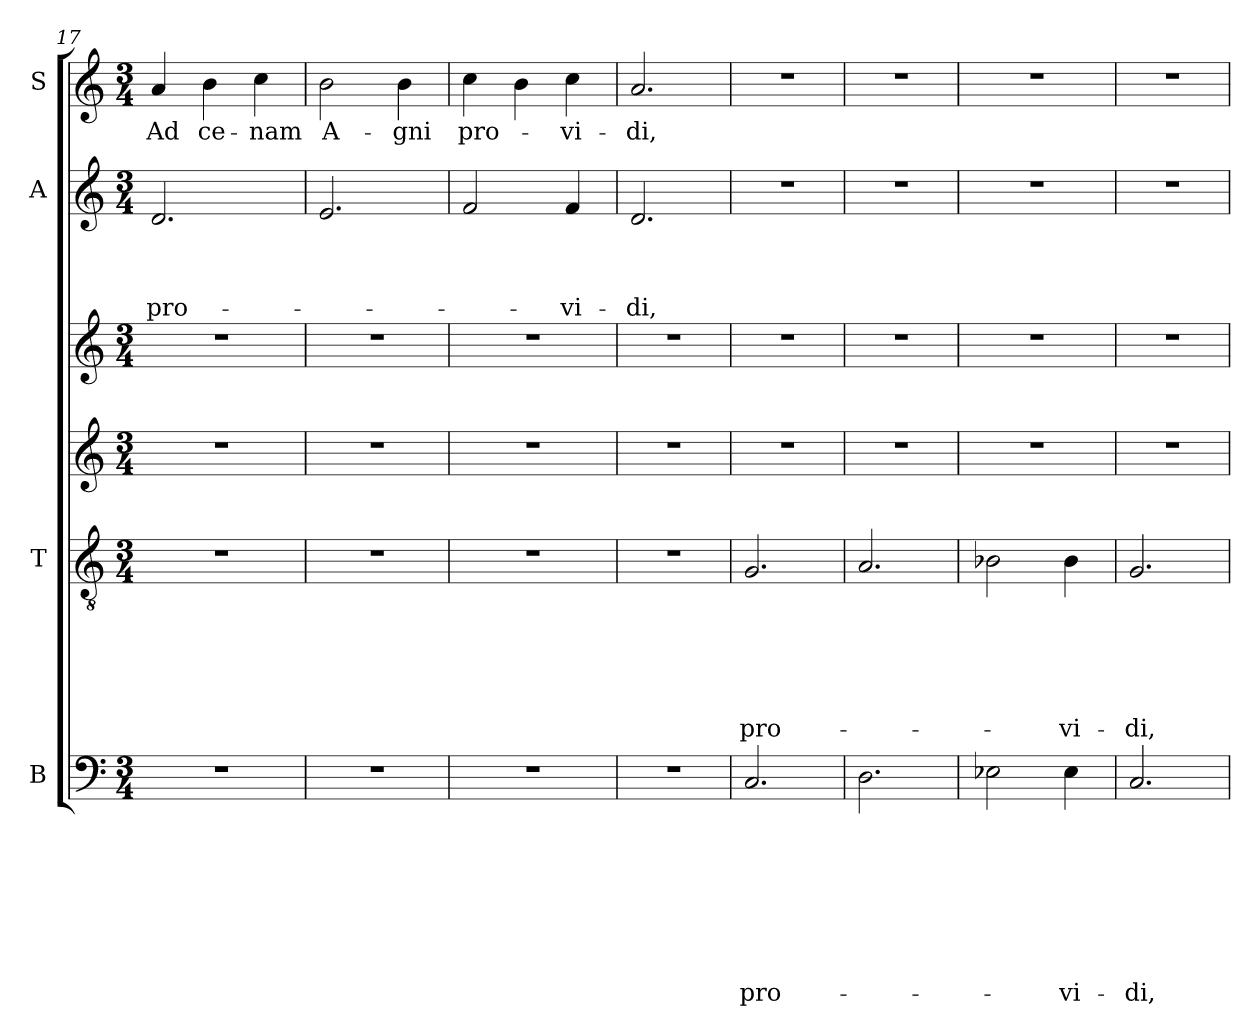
**kern	**text	**text	**text	**text	**text	**text	**text	**text	**kern	**text	**text	**text	**text	**text	**text	**kern	**kern	**kern	**text	**text	**text	**text	**kern	**text
*part6	*part6	*part6	*part6	*part6	*part6	*part6	*part6	*part6	*part5	*part5	*part5	*part5	*part5	*part5	*part5	*part4	*part3	*part2	*part2	*part2	*part2	*part2	*part1	*part1
*staff6	*staff6	*staff6	*staff6	*staff6	*staff6	*staff6	*staff6	*staff6	*staff5	*staff5	*staff5	*staff5	*staff5	*staff5	*staff5	*staff4	*staff3	*staff2	*staff2	*staff2	*staff2	*staff2	*staff1	*staff1
*I"B	*	*	*	*	*	*	*	*	*I"T	*	*	*	*	*	*	*	*	*I"A	*	*	*	*	*I"S	*
*I'B	*	*	*	*	*	*	*	*	*I'T	*	*	*	*	*	*	*	*	*I'A	*	*	*	*	*I'S	*
*clefF4	*	*	*	*	*	*	*	*	*clefGv2	*	*	*	*	*	*	*clefG2	*clefG2	*clefG2	*	*	*	*	*clefG2	*
*k[]	*	*	*	*	*	*	*	*	*k[]	*	*	*	*	*	*	*k[]	*k[]	*k[]	*	*	*	*	*k[]	*
*C:	*	*	*	*	*	*	*	*	*C:	*	*	*	*	*	*	*C:	*C:	*C:	*	*	*	*	*C:	*
*M3/4	*	*	*	*	*	*	*	*	*M3/4	*	*	*	*	*	*	*M3/4	*M3/4	*M3/4	*	*	*	*	*M3/4	*
=17	=17	=17	=17	=17	=17	=17	=17	=17	=17	=17	=17	=17	=17	=17	=17	=17	=17	=17	=17	=17	=17	=17	=17	=17
!LO:N:vis=1	!	!	!	!	!	!	!	!	!LO:N:vis=1	!	!	!	!	!	!	!	!	!	!	!	!	!LO:LY:b	!	!LO:LY:b
2.r	.	.	.	.	.	.	.	.	2.r	.	.	.	.	.	.	2.r	2.r	2.d/	.	.	.	pro-	4a/	Ad
!	!	!	!	!	!	!	!	!	!	!	!	!	!	!	!	!	!	!	!	!	!	!	!	!LO:LY:b
.	.	.	.	.	.	.	.	.	.	.	.	.	.	.	.	.	.	.	.	.	.	.	4b\	ce-
!	!	!	!	!	!	!	!	!	!	!	!	!	!	!	!	!	!	!	!	!	!	!	!	!LO:LY:b
.	.	.	.	.	.	.	.	.	.	.	.	.	.	.	.	.	.	.	.	.	.	.	4cc\	-nam
=18	=18	=18	=18	=18	=18	=18	=18	=18	=18	=18	=18	=18	=18	=18	=18	=18	=18	=18	=18	=18	=18	=18	=18	=18
!LO:N:vis=1	!	!	!	!	!	!	!	!	!LO:N:vis=1	!	!	!	!	!	!	!	!	!	!	!	!	!	!	!LO:LY:b
2.r	.	.	.	.	.	.	.	.	2.r	.	.	.	.	.	.	2.r	2.r	2.e/	.	.	.	.	2b\	A-
!	!	!	!	!	!	!	!	!	!	!	!	!	!	!	!	!	!	!	!	!	!	!	!	!LO:LY:b
.	.	.	.	.	.	.	.	.	.	.	.	.	.	.	.	.	.	.	.	.	.	.	4b\	-gni
=19	=19	=19	=19	=19	=19	=19	=19	=19	=19	=19	=19	=19	=19	=19	=19	=19	=19	=19	=19	=19	=19	=19	=19	=19
!LO:N:vis=1	!	!	!	!	!	!	!	!	!LO:N:vis=1	!	!	!	!	!	!	!	!	!	!	!	!	!	!	!LO:LY:b
2.r	.	.	.	.	.	.	.	.	2.r	.	.	.	.	.	.	2.r	2.r	2f/	.	.	.	.	4cc\	pro-
.	.	.	.	.	.	.	.	.	.	.	.	.	.	.	.	.	.	.	.	.	.	.	4b\	.
!	!	!	!	!	!	!	!	!	!	!	!	!	!	!	!	!	!	!	!	!	!	!LO:LY:b	!	!LO:LY:b
.	.	.	.	.	.	.	.	.	.	.	.	.	.	.	.	.	.	4f/	.	.	.	-vi-	4cc\	-vi-
=20	=20	=20	=20	=20	=20	=20	=20	=20	=20	=20	=20	=20	=20	=20	=20	=20	=20	=20	=20	=20	=20	=20	=20	=20
!LO:N:vis=1	!	!	!	!	!	!	!	!	!LO:N:vis=1	!	!	!	!	!	!	!	!	!	!	!	!	!LO:LY:b	!	!LO:LY:b
2.r	.	.	.	.	.	.	.	.	2.r	.	.	.	.	.	.	2.r	2.r	2.d/	.	.	.	-di,	2.a/	-di,
=21	=21	=21	=21	=21	=21	=21	=21	=21	=21	=21	=21	=21	=21	=21	=21	=21	=21	=21	=21	=21	=21	=21	=21	=21
!	!	!	!	!	!	!	!	!LO:LY:b	!	!	!	!	!	!	!LO:LY:b	!	!	!LO:N:vis=1	!	!	!	!	!LO:N:vis=1	!
2.C/	.	.	.	.	.	.	.	pro-	2.G/	.	.	.	.	.	pro-	2.r	2.r	2.r	.	.	.	.	2.r	.
=22	=22	=22	=22	=22	=22	=22	=22	=22	=22	=22	=22	=22	=22	=22	=22	=22	=22	=22	=22	=22	=22	=22	=22	=22
!	!	!	!	!	!	!	!	!	!	!	!	!	!	!	!	!	!	!LO:N:vis=1	!	!	!	!	!LO:N:vis=1	!
2.D\	.	.	.	.	.	.	.	.	2.A/	.	.	.	.	.	.	2.r	2.r	2.r	.	.	.	.	2.r	.
=23	=23	=23	=23	=23	=23	=23	=23	=23	=23	=23	=23	=23	=23	=23	=23	=23	=23	=23	=23	=23	=23	=23	=23	=23
!	!	!	!	!	!	!	!	!	!	!	!	!	!	!	!	!	!	!LO:N:vis=1	!	!	!	!	!LO:N:vis=1	!
2E-X\	.	.	.	.	.	.	.	.	2B-X\	.	.	.	.	.	.	2.r	2.r	2.r	.	.	.	.	2.r	.
!	!	!	!	!	!	!	!	!LO:LY:b	!	!	!	!	!	!	!LO:LY:b	!	!	!	!	!	!	!	!	!
4E-\	.	.	.	.	.	.	.	-vi-	4B-\	.	.	.	.	.	-vi-	.	.	.	.	.	.	.	.	.
=24	=24	=24	=24	=24	=24	=24	=24	=24	=24	=24	=24	=24	=24	=24	=24	=24	=24	=24	=24	=24	=24	=24	=24	=24
!	!	!	!	!	!	!	!	!LO:LY:b	!	!	!	!	!	!	!LO:LY:b	!	!	!LO:N:vis=1	!	!	!	!	!LO:N:vis=1	!
2.C/	.	.	.	.	.	.	.	-di,	2.G/	.	.	.	.	.	-di,	2.r	2.r	2.r	.	.	.	.	2.r	.
=	=	=	=	=	=	=	=	=	=	=	=	=	=	=	=	=	=	=	=	=	=	=	=	=
*-	*-	*-	*-	*-	*-	*-	*-	*-	*-	*-	*-	*-	*-	*-	*-	*-	*-	*-	*-	*-	*-	*-	*-	*-
